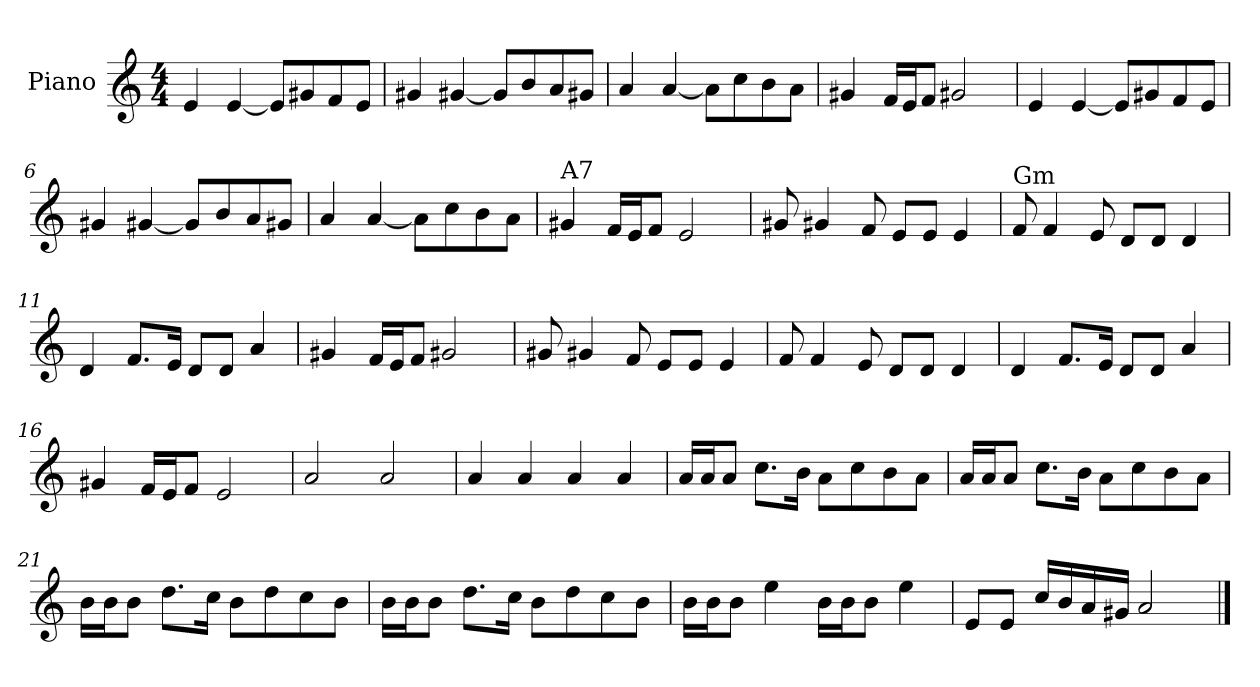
**kern
*part1
*staff1
*I"Piano
*I'Pno.
*clefG2
*k[]
*M4/4
=1
4e/
[4e/
8e/L]
8g#X/
8f/
8e/J
=2
4g#X/
[4g#X/
8g#/L]
8b/
8a/
8g#X/J
=3
4a/
[4a/
8a\L]
8cc\
8b\
8a\J
=4
4g#X/
16f/LL
16e/J
8f/J
2g#X/
=5
4e/
[4e/
8e/L]
8g#X/
8f/
8e/J
=6
4g#X/
[4g#X/
8g#/L]
8b/
8a/
8g#X/J
!!LO:LB:g=z
=7
4a/
[4a/
8a\L]
8cc\
8b\
8a\J
=8
!LO:TX:a:t=A7
4g#X/
16f/LL
16e/J
8f/J
2e/
=9
8g#X/
4g#X/
8f/
8e/L
8e/J
4e/
=10
!LO:TX:a:t=Gm
8f/
4f/
8e/
8d/L
8d/J
4d/
=11
4d/
8.f/L
16e/Jk
8d/L
8d/J
4a/
=12
4g#X/
16f/LL
16e/J
8f/J
2g#X/
!!LO:LB:g=z
=13
8g#X/
4g#X/
8f/
8e/L
8e/J
4e/
=14
8f/
4f/
8e/
8d/L
8d/J
4d/
=15
4d/
8.f/L
16e/Jk
8d/L
8d/J
4a/
=16
4g#X/
16f/LL
16e/J
8f/J
2e/
=17
2a/
2a/
=18
4a/
4a/
4a/
4a/
=19
16a/LL
16a/J
8a/J
8.cc\L
16b\Jk
8a\L
8cc\
8b\
8a\J
!!LO:LB:g=z
=20
16a/LL
16a/J
8a/J
8.cc\L
16b\Jk
8a\L
8cc\
8b\
8a\J
=21
16b\LL
16b\J
8b\J
8.dd\L
16cc\Jk
8b\L
8dd\
8cc\
8b\J
=22
16b\LL
16b\J
8b\J
8.dd\L
16cc\Jk
8b\L
8dd\
8cc\
8b\J
=23
16b\LL
16b\J
8b\J
4ee\
16b\LL
16b\J
8b\J
4ee\
=24
8e/L
8e/J
16cc/LL
16b/
16a/
16g#X/JJ
2a/
==
*-
